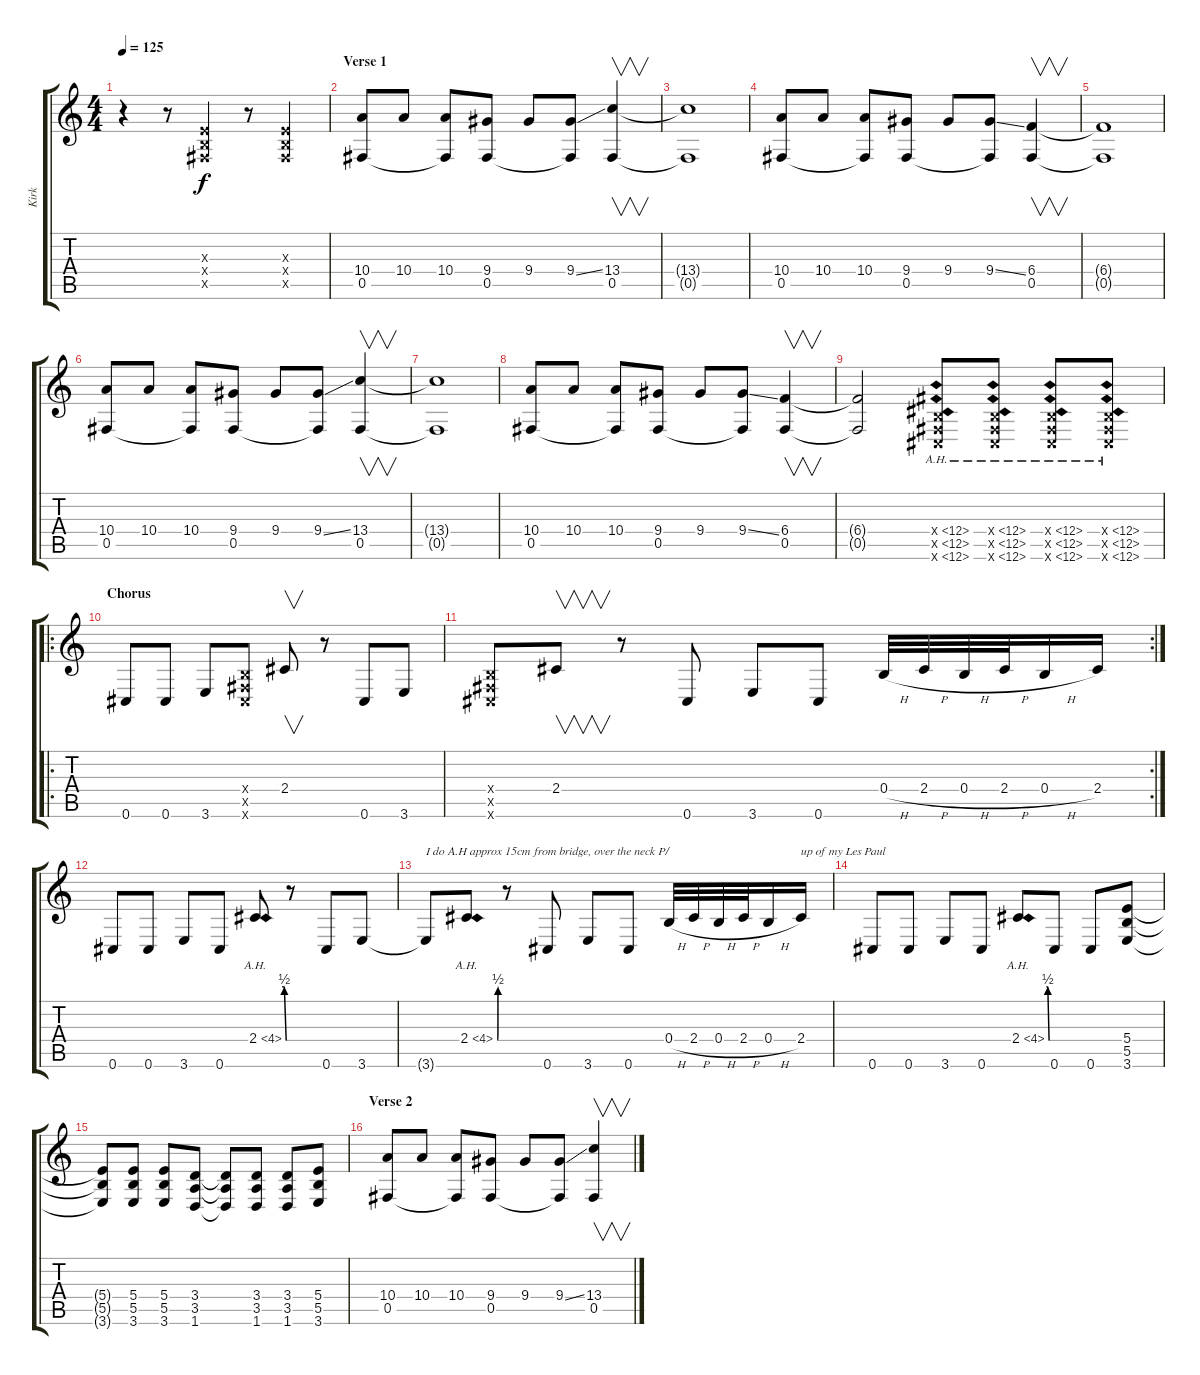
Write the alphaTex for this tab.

\track ("Kirk" "Kirk") {instrument distortionguitar}
\staff {score tabs}
\tuning (Db4 Ab3 E3 B2 Gb2 Db2) {hide}
\ts (4 4)
\tempo 125
\clef g2
\ks c
r.4{dy f instrument distortionguitar} r.8 (0.3{x} 0.4{x} 0.5{x}).4 r.8 (0.3{x} 0.4{x} 0.5{x}).4 |
\section ("" "Verse 1")
(10.4 0.5).8 10.4.8 (10.4 0.5{t}).8 (9.4 0.5).8 9.4.8 (9.4{ss} 0.5{t}).8 (13.4 0.5).4{v} |
(13.4{t} 0.5{t}).1 |
(10.4 0.5).8 10.4.8 (10.4 0.5{t}).8 (9.4 0.5).8 9.4.8 (9.4{ss} 0.5{t}).8 (6.4 0.5).4{v} |
(6.4{t} 0.5{t}).1 |
(10.4 0.5).8 10.4.8 (10.4 0.5{t}).8 (9.4 0.5).8 9.4.8 (9.4{ss} 0.5{t}).8 (13.4 0.5).4{v} |
(13.4{t} 0.5{t}).1 |
(10.4 0.5).8 10.4.8 (10.4 0.5{t}).8 (9.4 0.5).8 9.4.8 (9.4{ss} 0.5{t}).8 (6.4 0.5).4{v} |
(6.4{t} 0.5{t}).2 (0.4{ah 12 x} 0.5{ah 12 x} 0.6{ah 12 x}).8 (0.4{ah 12 x} 0.5{ah 12 x} 0.6{ah 12 x}).8 (0.4{ah 12 x} 0.5{ah 12 x} 0.6{ah 12 x}).8 (0.4{ah 12 x} 0.5{ah 12 x} 0.6{ah 12 x}).8 |
\ro
\section ("" "Chorus")
0.6.8{volume 11} 0.6.8 3.6.8 (0.4{x} 0.5{x} 0.6{x}).8 2.4.8{v} r.8 0.6.8 3.6.8 |
\rc 2
(0.4{x} 0.5{x} 0.6{x}).8 2.4.8{v} r.8 0.6.8 3.6.8 0.6.8 0.4{h}.32 2.4{h}.32 0.4{h}.32 2.4{h}.32 0.4{h}.16 2.4.16 |
0.6.8 0.6.8 3.6.8 0.6.8 2.4{be (custom 0 0 2 0 4 0 30 2 32 2 34 2 39 2 60 2) ah 2}.8 r.8 0.6.8 3.6.8 |
3.6{t}.8{txt "I do A.H approx 15cm from bridge, over the neck P/"} 2.4{be (custom 0 0 2 0 20 2 30 2 32 2 60 2) ah 2}.8 r.8 0.6.8 3.6.8 0.6.8 0.4{h}.32 2.4{h}.32 0.4{h}.32 2.4{h}.32 0.4{h}.16 2.4.16{txt "up of my Les Paul"} |
0.6.8 0.6.8 3.6.8 0.6.8 2.4{be (custom 0 0 2 0 4 0 30 2 32 2 34 2 39 2 60 2) ah 2}.8 0.6.8 0.6.8 (5.4 5.5 3.6).8 |
(5.4{t} 5.5{t} 3.6{t}).8 (5.4 5.5 3.6).8 (5.4 5.5 3.6).8 (3.4 3.5 1.6).8 (3.4{t} 3.5{t} 1.6{t}).8 (3.4 3.5 1.6).8 (3.4 3.5 1.6).8 (5.4 5.5 3.6).8 |
\section ("" "Verse 2")
(10.4 0.5).8 10.4.8 (10.4 0.5{t}).8 (9.4 0.5).8 9.4.8 (9.4{ss} 0.5{t}).8 (13.4 0.5).4{v}
